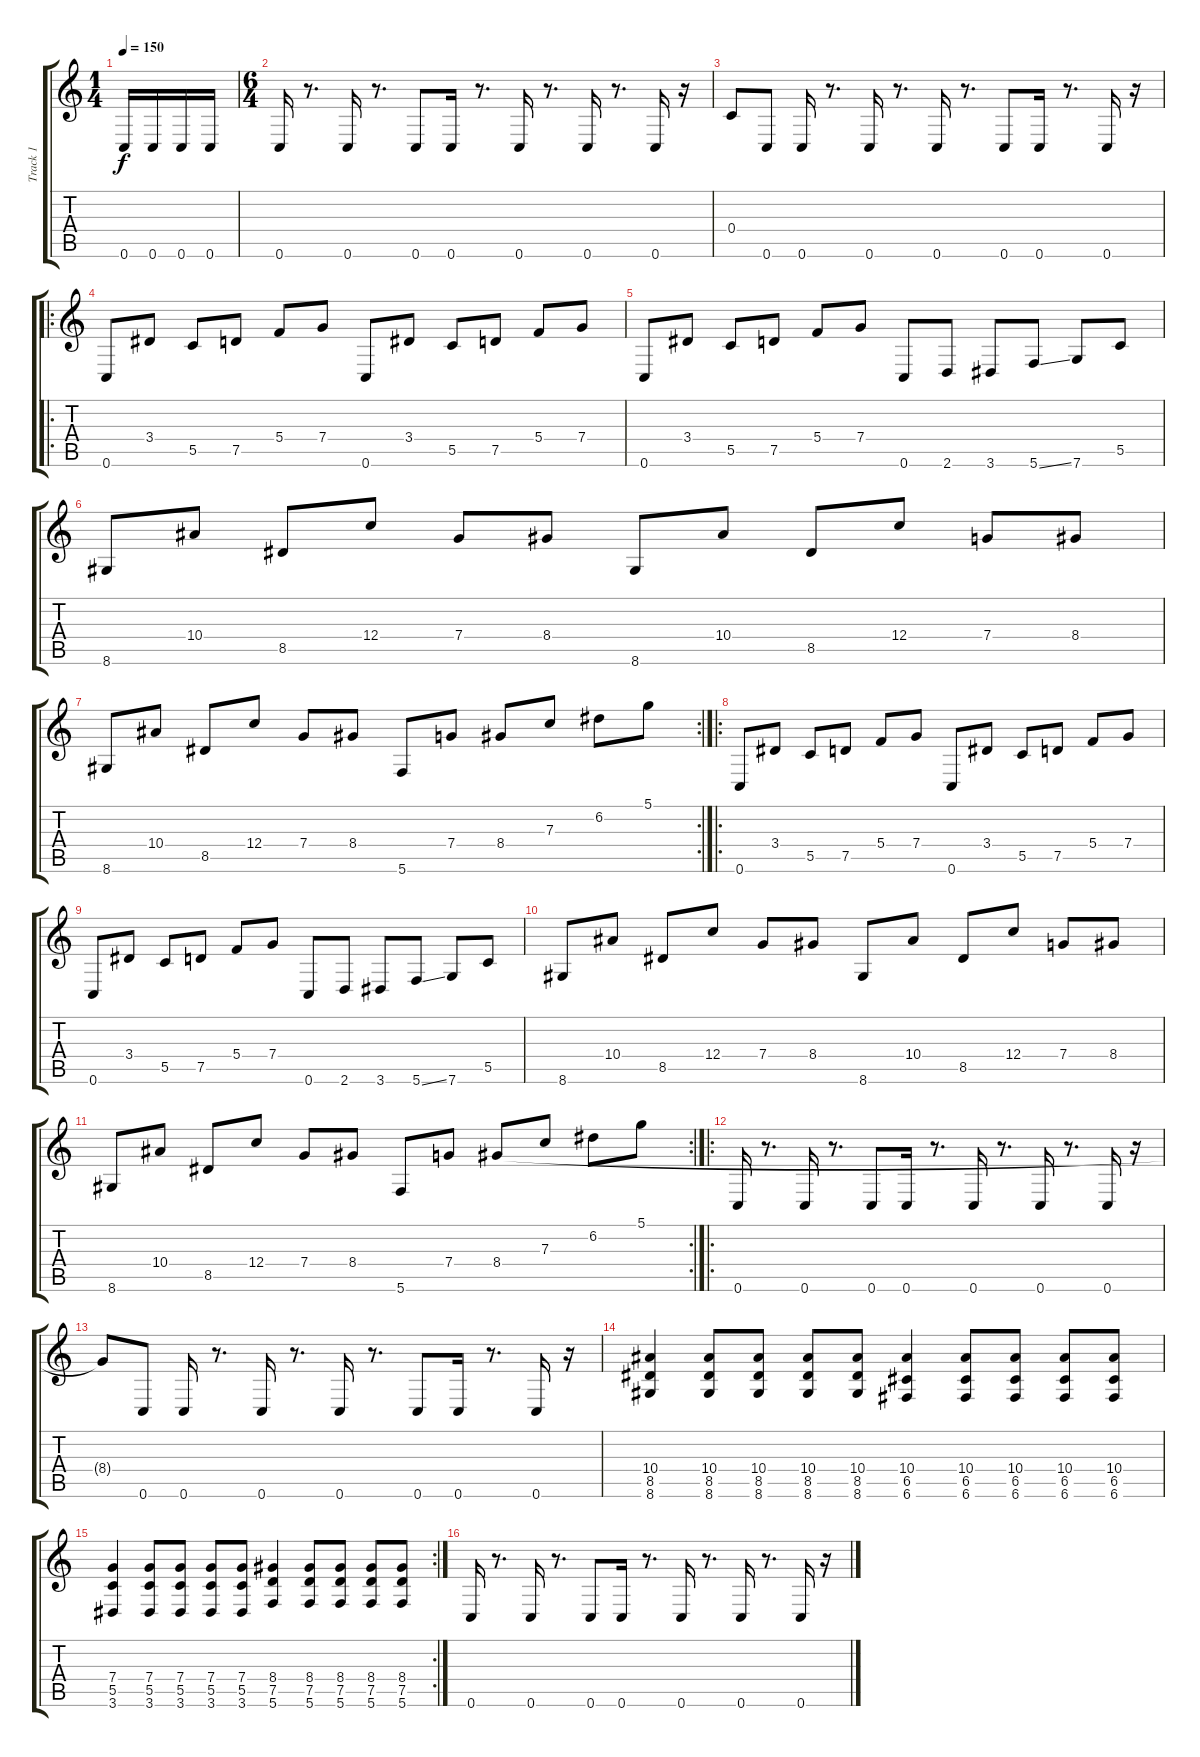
\track ("Track 1" "Track 1") {instrument acousticguitarnylon}
\staff {score tabs}
\tuning (D4 A3 F3 C3 G2 C2) {hide}
\ts (1 4)
\tempo 150
\clef g2
\ks c
0.6.16{dy f instrument acousticguitarnylon} 0.6.16 0.6.16 0.6.16 |
\ts (6 4)
0.6.16 r.8{d} 0.6.16 r.8{d} 0.6.8 0.6.16 r.8{d} 0.6.16 r.8{d} 0.6.16 r.8{d} 0.6.16 r.16 |
0.4.8 0.6.8 0.6.16 r.8{d} 0.6.16 r.8{d} 0.6.16 r.8{d} 0.6.8 0.6.16 r.8{d} 0.6.16 r.16 |
\ro
0.6.8 3.4.8 5.5.8 7.5.8 5.4.8 7.4.8 0.6.8 3.4.8 5.5.8 7.5.8 5.4.8 7.4.8 |
0.6.8 3.4.8 5.5.8 7.5.8 5.4.8 7.4.8 0.6.8 2.6.8 3.6.8 5.6{ss}.8 7.6.8 5.5.8 |
8.6.8 10.4.8 8.5.8 12.4.8 7.4.8 8.4.8 8.6.8 10.4.8 8.5.8 12.4.8 7.4.8 8.4.8 |
\rc 2
8.6.8 10.4.8 8.5.8 12.4.8 7.4.8 8.4.8 5.6.8 7.4.8 8.4.8 7.3.8 6.2.8 5.1.8 |
\ro
0.6.8 3.4.8 5.5.8 7.5.8 5.4.8 7.4.8 0.6.8 3.4.8 5.5.8 7.5.8 5.4.8 7.4.8 |
0.6.8 3.4.8 5.5.8 7.5.8 5.4.8 7.4.8 0.6.8 2.6.8 3.6.8 5.6{ss}.8 7.6.8 5.5.8 |
8.6.8 10.4.8 8.5.8 12.4.8 7.4.8 8.4.8 8.6.8 10.4.8 8.5.8 12.4.8 7.4.8 8.4.8 |
\rc 2
8.6.8 10.4.8 8.5.8 12.4.8 7.4.8 8.4.8 5.6.8 7.4.8 8.4.8 7.3.8 6.2.8 5.1.8 |
\ro
0.6.16 r.8{d} 0.6.16 r.8{d} 0.6.8 0.6.16 r.8{d} 0.6.16 r.8{d} 0.6.16 r.8{d} 0.6.16 r.16 |
8.4{t}.8 0.6.8 0.6.16 r.8{d} 0.6.16 r.8{d} 0.6.16 r.8{d} 0.6.8 0.6.16 r.8{d} 0.6.16 r.16 |
(10.4 8.5 8.6).4 (10.4 8.5 8.6).8 (10.4 8.5 8.6).8 (10.4 8.5 8.6).8 (10.4 8.5 8.6).8 (10.4 6.5 6.6).4 (10.4 6.5 6.6).8 (10.4 6.5 6.6).8 (10.4 6.5 6.6).8 (10.4 6.5 6.6).8 |
\rc 2
(7.4 5.5 3.6).4 (7.4 5.5 3.6).8 (7.4 5.5 3.6).8 (7.4 5.5 3.6).8 (7.4 5.5 3.6).8 (8.4 7.5 5.6).4 (8.4 7.5 5.6).8 (8.4 7.5 5.6).8 (8.4 7.5 5.6).8 (8.4 7.5 5.6).8 |
0.6.16 r.8{d} 0.6.16 r.8{d} 0.6.8 0.6.16 r.8{d} 0.6.16 r.8{d} 0.6.16 r.8{d} 0.6.16 r.16
